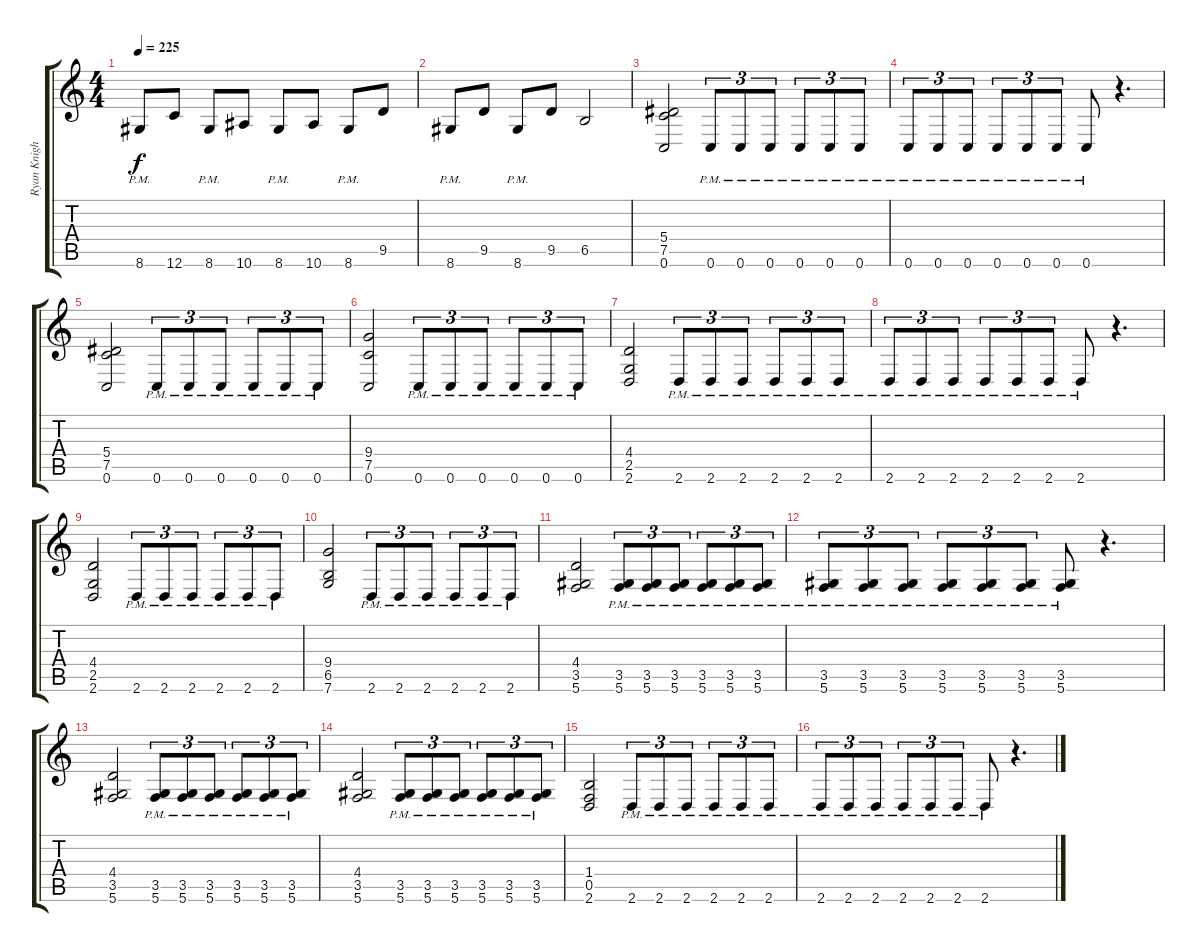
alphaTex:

\track ("Ryan Knight (Rhythm)" "Ryan Knigh") {instrument distortionguitar}
\staff {score tabs}
\tuning (C4 G3 Eb3 Bb2 F2 C2) {hide}
\ts (4 4)
\tempo 225
\clef g2
\ks c
8.6{pm}.8{dy f} 12.6.8 8.6{pm}.8 10.6.8 8.6{pm}.8 10.6.8 8.6{pm}.8 9.5.8 |
8.6{pm}.8 9.5.8 8.6{pm}.8 9.5.8 6.5.2 |
(5.4 7.5 0.6).2 0.6{pm}.8{tu (3 2)} 0.6{pm}.8{tu (3 2)} 0.6{pm}.8{tu (3 2)} 0.6{pm}.8{tu (3 2)} 0.6{pm}.8{tu (3 2)} 0.6{pm}.8{tu (3 2)} |
0.6{pm}.8{tu (3 2)} 0.6{pm}.8{tu (3 2)} 0.6{pm}.8{tu (3 2)} 0.6{pm}.8{tu (3 2)} 0.6{pm}.8{tu (3 2)} 0.6{pm}.8{tu (3 2)} 0.6{pm}.8 r.4{d} |
(5.4 7.5 0.6).2 0.6{pm}.8{tu (3 2)} 0.6{pm}.8{tu (3 2)} 0.6{pm}.8{tu (3 2)} 0.6{pm}.8{tu (3 2)} 0.6{pm}.8{tu (3 2)} 0.6{pm}.8{tu (3 2)} |
(9.4 7.5 0.6).2 0.6{pm}.8{tu (3 2)} 0.6{pm}.8{tu (3 2)} 0.6{pm}.8{tu (3 2)} 0.6{pm}.8{tu (3 2)} 0.6{pm}.8{tu (3 2)} 0.6{pm}.8{tu (3 2)} |
(4.4 2.5 2.6).2 2.6{pm}.8{tu (3 2)} 2.6{pm}.8{tu (3 2)} 2.6{pm}.8{tu (3 2)} 2.6{pm}.8{tu (3 2)} 2.6{pm}.8{tu (3 2)} 2.6{pm}.8{tu (3 2)} |
2.6{pm}.8{tu (3 2)} 2.6{pm}.8{tu (3 2)} 2.6{pm}.8{tu (3 2)} 2.6{pm}.8{tu (3 2)} 2.6{pm}.8{tu (3 2)} 2.6{pm}.8{tu (3 2)} 2.6{pm}.8 r.4{d} |
(4.4 2.5 2.6).2 2.6{pm}.8{tu (3 2)} 2.6{pm}.8{tu (3 2)} 2.6{pm}.8{tu (3 2)} 2.6{pm}.8{tu (3 2)} 2.6{pm}.8{tu (3 2)} 2.6{pm}.8{tu (3 2)} |
(9.4 6.5 7.6).2 2.6{pm}.8{tu (3 2)} 2.6{pm}.8{tu (3 2)} 2.6{pm}.8{tu (3 2)} 2.6{pm}.8{tu (3 2)} 2.6{pm}.8{tu (3 2)} 2.6{pm}.8{tu (3 2)} |
(4.4 3.5 5.6).2 (3.5{pm} 5.6{pm}).8{tu (3 2)} (3.5{pm} 5.6{pm}).8{tu (3 2)} (3.5{pm} 5.6{pm}).8{tu (3 2)} (3.5{pm} 5.6{pm}).8{tu (3 2)} (3.5{pm} 5.6{pm}).8{tu (3 2)} (3.5{pm} 5.6{pm}).8{tu (3 2)} |
(3.5{pm} 5.6{pm}).8{tu (3 2)} (3.5{pm} 5.6{pm}).8{tu (3 2)} (3.5{pm} 5.6{pm}).8{tu (3 2)} (3.5{pm} 5.6{pm}).8{tu (3 2)} (3.5{pm} 5.6{pm}).8{tu (3 2)} (3.5{pm} 5.6{pm}).8{tu (3 2)} (3.5{pm} 5.6{pm}).8 r.4{d} |
(4.4 3.5 5.6).2 (3.5{pm} 5.6{pm}).8{tu (3 2)} (3.5{pm} 5.6{pm}).8{tu (3 2)} (3.5{pm} 5.6{pm}).8{tu (3 2)} (3.5{pm} 5.6{pm}).8{tu (3 2)} (3.5{pm} 5.6{pm}).8{tu (3 2)} (3.5{pm} 5.6{pm}).8{tu (3 2)} |
(4.4 3.5 5.6).2 (3.5{pm} 5.6{pm}).8{tu (3 2)} (3.5{pm} 5.6{pm}).8{tu (3 2)} (3.5{pm} 5.6{pm}).8{tu (3 2)} (3.5{pm} 5.6{pm}).8{tu (3 2)} (3.5{pm} 5.6{pm}).8{tu (3 2)} (3.5{pm} 5.6{pm}).8{tu (3 2)} |
(1.4 0.5 2.6).2 2.6{pm}.8{tu (3 2)} 2.6{pm}.8{tu (3 2)} 2.6{pm}.8{tu (3 2)} 2.6{pm}.8{tu (3 2)} 2.6{pm}.8{tu (3 2)} 2.6{pm}.8{tu (3 2)} |
2.6{pm}.8{tu (3 2)} 2.6{pm}.8{tu (3 2)} 2.6{pm}.8{tu (3 2)} 2.6{pm}.8{tu (3 2)} 2.6{pm}.8{tu (3 2)} 2.6{pm}.8{tu (3 2)} 2.6{pm}.8 r.4{d}
